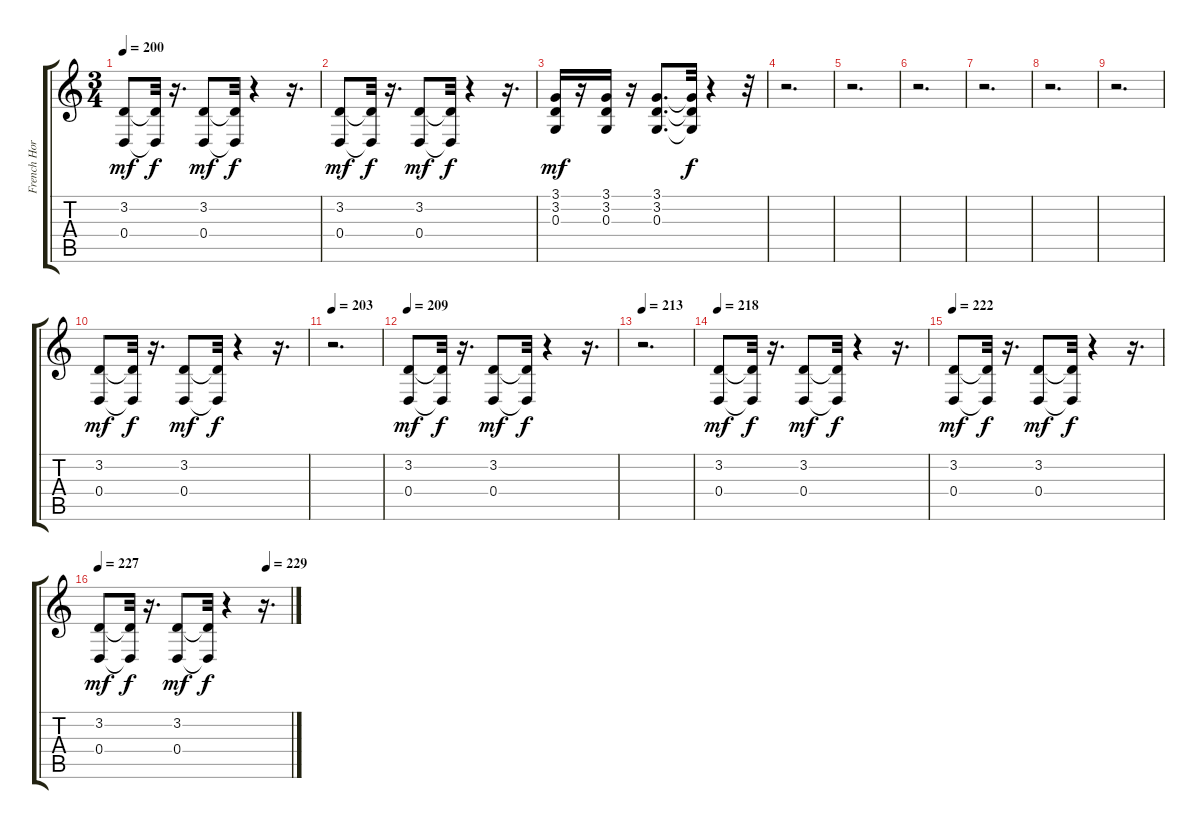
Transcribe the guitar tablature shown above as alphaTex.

\track ("French Horn." "French Hor") {instrument frenchhorn}
\staff {score tabs}
\tuning (E4 B3 G3 D3 A2 E2) {hide}
\ts (3 4)
\tempo 200
\clef g2
\ks c
(3.2 0.4).8{dy mf} (3.2{t} 0.4{t}).32{dy f} r.16{d} (3.2 0.4).8{dy mf} (3.2{t} 0.4{t}).32{dy f} r.4 r.16{d} |
(3.2 0.4).8{dy mf} (3.2{t} 0.4{t}).32{dy f} r.16{d} (3.2 0.4).8{dy mf} (3.2{t} 0.4{t}).32{dy f} r.4 r.16{d} |
(3.1 3.2 0.3).16{dy mf} r.16 (3.1 3.2 0.3).16 r.16 (3.1 3.2 0.3).8{d} (3.1{t} 3.2{t} 0.3{t}).32{dy f} r.4 r.32 |
r.2{d} |
r.2{d} |
r.2{d} |
r.2{d} |
r.2{d} |
r.2{d} |
(3.2 0.4).8{dy mf} (3.2{t} 0.4{t}).32{dy f} r.16{d} (3.2 0.4).8{dy mf} (3.2{t} 0.4{t}).32{dy f} r.4 r.16{d} |
\tempo 203
r.2{d} |
\tempo 209
(3.2 0.4).8{dy mf} (3.2{t} 0.4{t}).32{dy f} r.16{d} (3.2 0.4).8{dy mf} (3.2{t} 0.4{t}).32{dy f} r.4 r.16{d} |
\tempo 213
r.2{d} |
\tempo 218
(3.2 0.4).8{dy mf} (3.2{t} 0.4{t}).32{dy f} r.16{d} (3.2 0.4).8{dy mf} (3.2{t} 0.4{t}).32{dy f} r.4 r.16{d} |
\tempo 222
(3.2 0.4).8{dy mf} (3.2{t} 0.4{t}).32{dy f} r.16{d} (3.2 0.4).8{dy mf} (3.2{t} 0.4{t}).32{dy f} r.4 r.16{d} |
\tempo 227
\tempo (229 0.875)
(3.2 0.4).8{dy mf} (3.2{t} 0.4{t}).32{dy f} r.16{d} (3.2 0.4).8{dy mf} (3.2{t} 0.4{t}).32{dy f} r.4 r.16{d}
